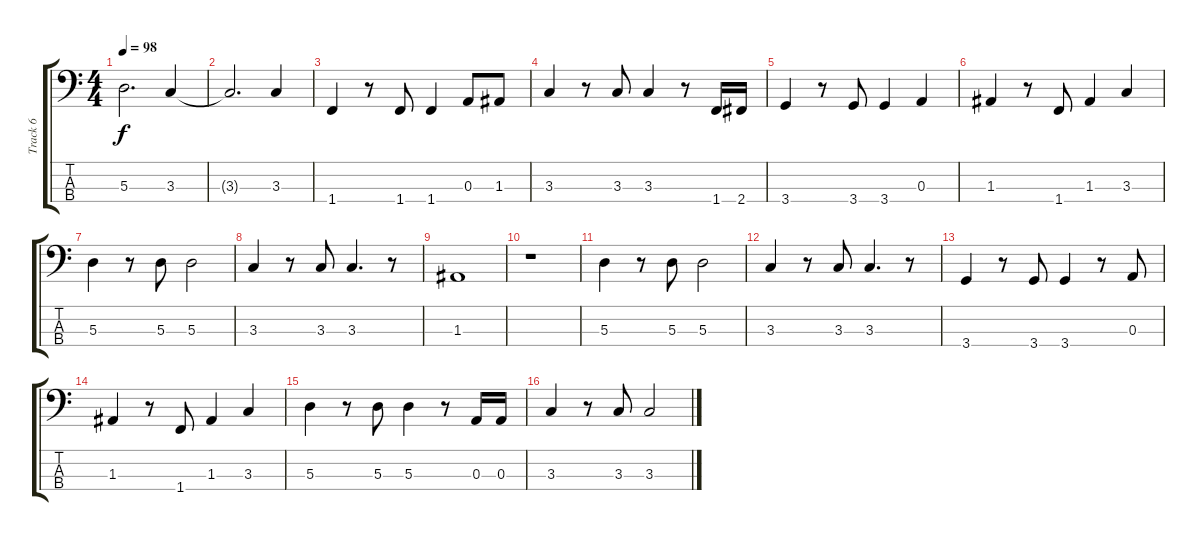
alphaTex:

\track ("Track 6" "Track 6") {instrument fretlessbass}
\staff {score tabs}
\tuning (G2 D2 A1 E1) {hide}
\ts (4 4)
\tempo 98
\clef f4
\ks c
5.3{t}.2{d dy f} 3.3.4 |
3.3{t}.2{d} 3.3.4 |
1.4.4 r.8 1.4.8 1.4.4 0.3.8 1.3.8 |
3.3.4 r.8 3.3.8 3.3.4 r.8 1.4.16 2.4.16 |
3.4.4 r.8 3.4.8 3.4.4 0.3.4 |
1.3.4 r.8 1.4.8 1.3.4 3.3.4 |
5.3.4 r.8 5.3.8 5.3.2 |
3.3.4 r.8 3.3.8 3.3.4{d} r.8 |
1.3.1 |
r.1 |
5.3.4 r.8 5.3.8 5.3.2 |
3.3.4 r.8 3.3.8 3.3.4{d} r.8 |
3.4.4 r.8 3.4.8 3.4.4 r.8 0.3.8 |
1.3.4 r.8 1.4.8 1.3.4 3.3.4 |
5.3.4 r.8 5.3.8 5.3.4 r.8 0.3.16 0.3.16 |
3.3.4 r.8 3.3.8 3.3.2
